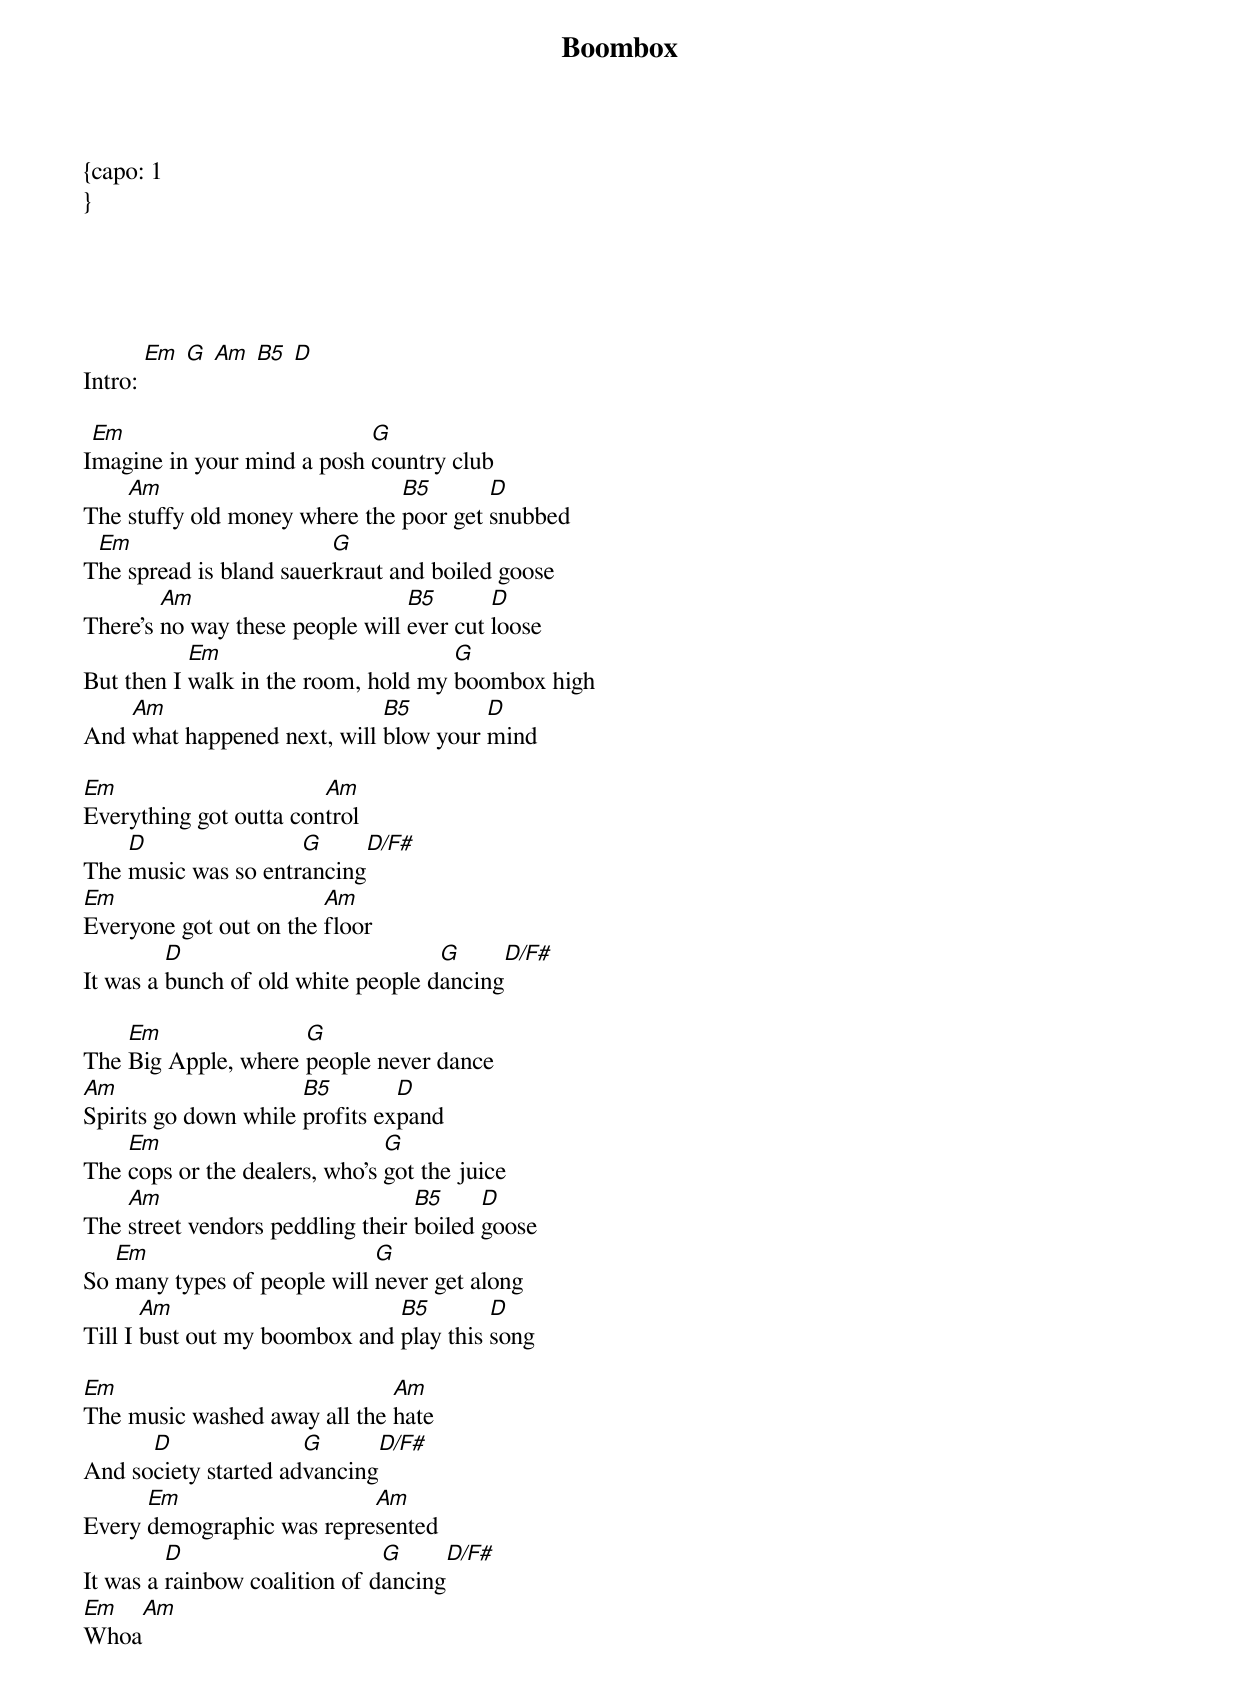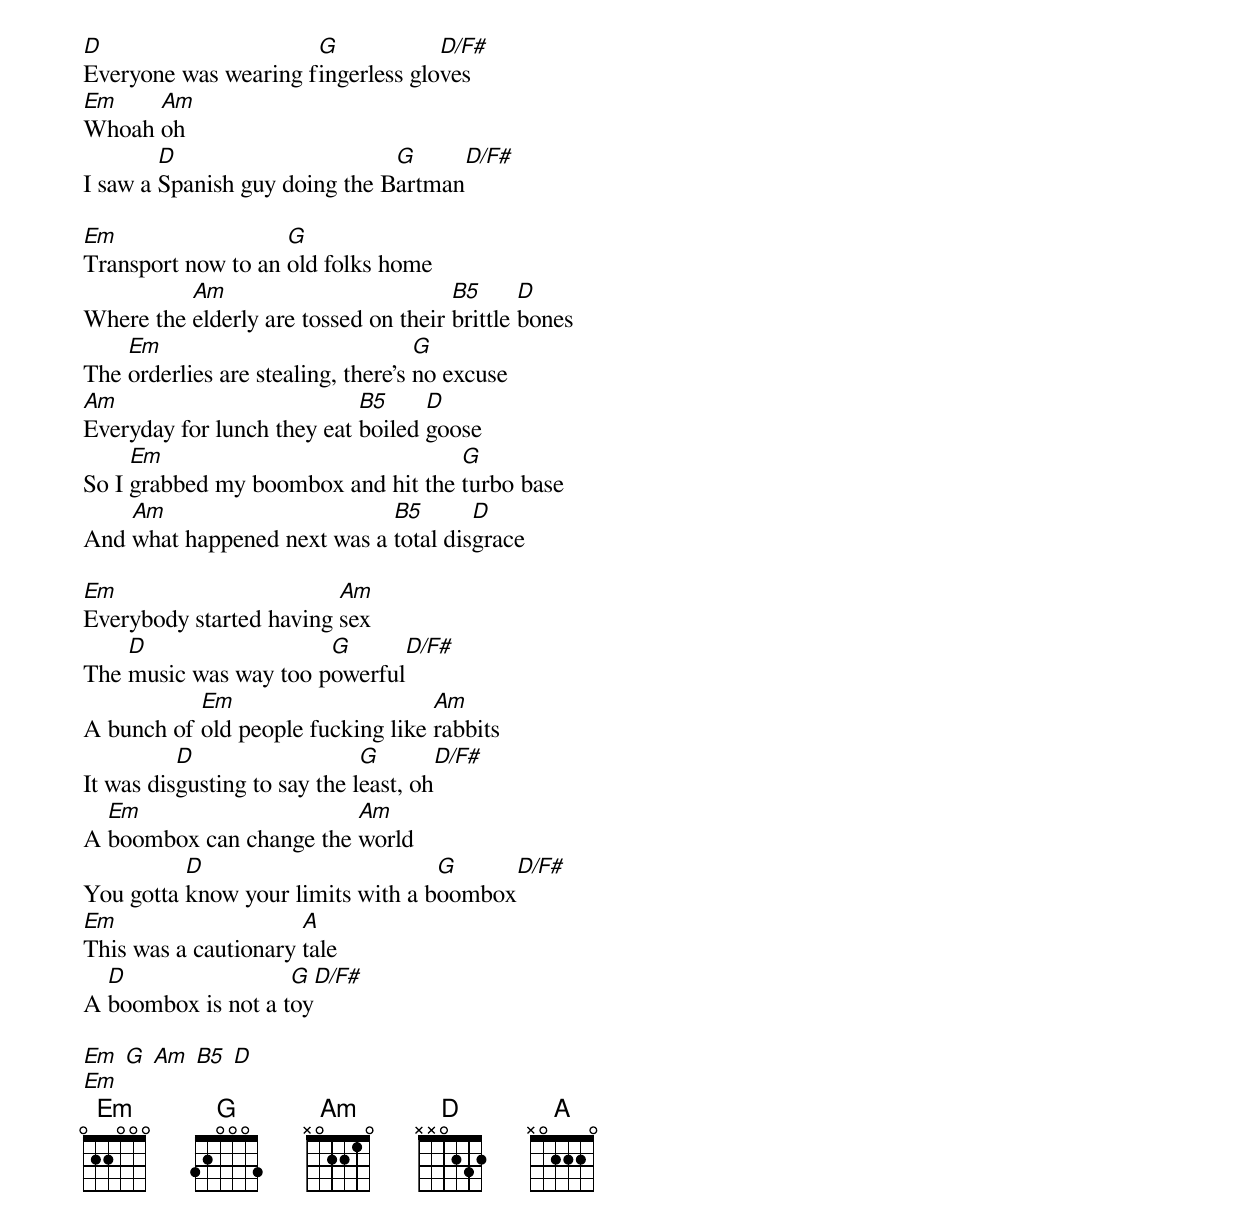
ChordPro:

{title: Boombox}

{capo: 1
}





Intro: [Em] [G] [Am] [B5] [D]

I[Em]magine in your mind a posh [G]country club
The [Am]stuffy old money where the [B5]poor get [D]snubbed
T[Em]he spread is bland sauer[G]kraut and boiled goose
There's [Am]no way these people will [B5]ever cut [D]loose
But then I [Em]walk in the room, hold my [G]boombox high
And [Am]what happened next, will [B5]blow your [D]mind

[Em]Everything got outta con[Am]trol
The [D]music was so entr[G]ancing[D/F#]
[Em]Everyone got out on the [Am]floor
It was a [D]bunch of old white people d[G]ancing[D/F#]

The [Em]Big Apple, where [G]people never dance
[Am]Spirits go down while [B5]profits ex[D]pand
The [Em]cops or the dealers, who's [G]got the juice
The [Am]street vendors peddling their [B5]boiled [D]goose
So [Em]many types of people will [G]never get along
Till I [Am]bust out my boombox and [B5]play this [D]song

[Em]The music washed away all the [Am]hate
And so[D]ciety started ad[G]vancing[D/F#]
Every [Em]demographic was repre[Am]sented
It was a [D]rainbow coalition of d[G]ancing[D/F#]
[Em]Whoa[Am]
[D]Everyone was wearing f[G]ingerless glo[D/F#]ves
[Em]Whoah [Am]oh
I saw a [D]Spanish guy doing the B[G]artman[D/F#]

[Em]Transport now to an [G]old folks home
Where the [Am]elderly are tossed on their [B5]brittle [D]bones
The [Em]orderlies are stealing, there's [G]no excuse
[Am]Everyday for lunch they eat [B5]boiled [D]goose
So I [Em]grabbed my boombox and hit the [G]turbo base
And [Am]what happened next was a [B5]total dis[D]grace

[Em]Everybody started having [Am]sex
The [D]music was way too p[G]owerful[D/F#]
A bunch of [Em]old people fucking like [Am]rabbits
It was dis[D]gusting to say the l[G]east, oh[D/F#]
A [Em]boombox can change the [Am]world
You gotta [D]know your limits with a b[G]oombox[D/F#]
[Em]This was a cautionary [A]tale
A [D]boombox is not a t[G]oy[D/F#]

[Em] [G] [Am] [B5] [D]
[Em]
